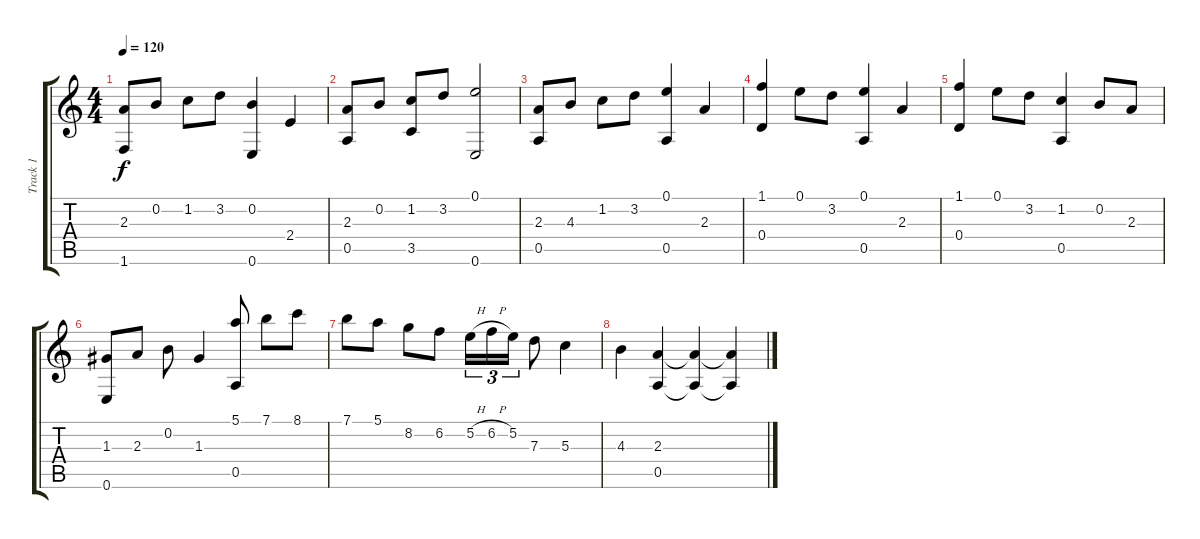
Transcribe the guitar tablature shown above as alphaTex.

\track ("Track 1" "Track 1") {instrument acousticguitarsteel}
\staff {score tabs}
\tuning (E4 B3 G3 D3 A2 E2) {hide}
\ts (4 4)
\tempo 120
\clef g2
\ks c
(2.3 1.6).8{dy f} 0.2.8 1.2.8 3.2.8 (0.2 0.6).4 2.4.4 |
(2.3 0.5).8 0.2.8 (1.2 3.5).8 3.2.8 (0.1 0.6).2 |
(2.3 0.5).8 4.3.8 1.2.8 3.2.8 (0.1 0.5).4 2.3.4 |
(1.1 0.4).4 0.1.8 3.2.8 (0.1 0.5).4 2.3.4 |
(1.1 0.4).4 0.1.8 3.2.8 (1.2 0.5).4 0.2.8 2.3.8 |
(1.3 0.6).8 2.3.8 0.2.8 1.3.4 (5.1 0.5).8 7.1.8 8.1.8 |
7.1.8 5.1.8 8.2.8 6.2.8 5.2{h}.16{tu (3 2)} 6.2{h}.16{tu (3 2)} 5.2.16{tu (3 2)} 7.3.8 5.3.4 |
4.3.4 (2.3 0.5).4 (2.3{t} 0.5{t}).4 (2.3{t} 0.5{t}).4
